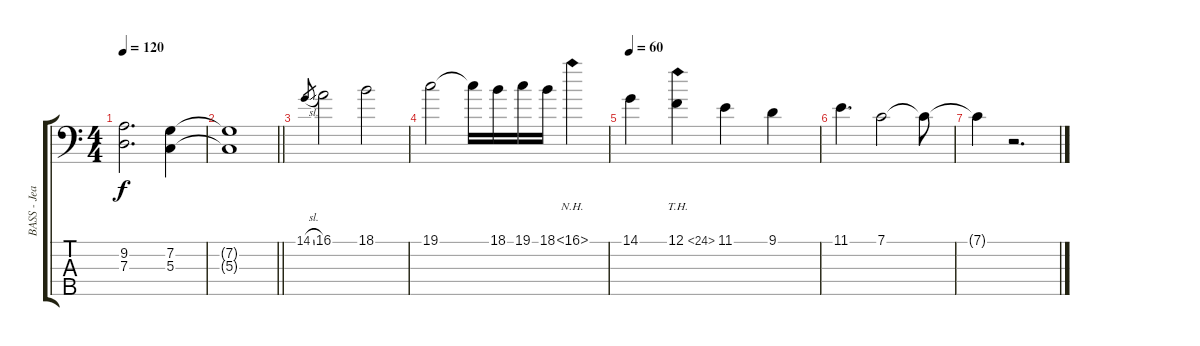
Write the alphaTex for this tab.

\track ("BASS - Jean Michel Labadie" "BASS - Jea") {instrument electricbasspick}
\staff {score tabs}
\tuning (F2 C2 G1 D1 C1) {hide}
\ts (4 4)
\tempo 120
\clef f4
\ks c
(9.2 7.3).2{d dy f} (7.2 5.3).4 |
\barLineRight lightlight
(7.2{t} 5.3{t}).1 |
14.1{sl}.8{gr} 16.1.2 18.1.2 |
19.1.2 19.1{t}.16 18.1.16 19.1.16 18.1.16 16.1{nh}.4 |
\tempo 60
14.1.4 12.1{th 12}.4 11.1.4 9.1.4 |
11.1.4{d} 7.1.2 7.1{t}.8 |
7.1{t}.4 r.2{d}
